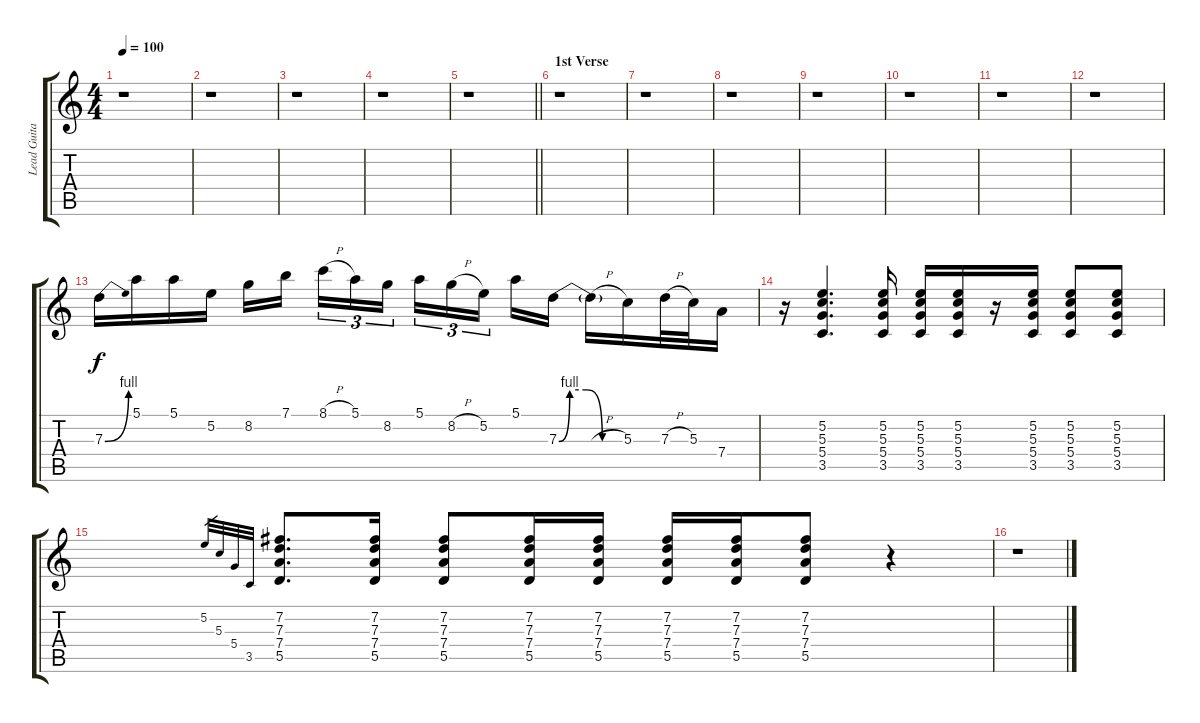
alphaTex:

\track ("Lead Guitar" "Lead Guita") {instrument distortionguitar}
\staff {score tabs}
\tuning (E4 B3 G3 D3 A2 E2) {hide}
\ts (4 4)
\tempo 100
\clef g2
\ks c
r.1{dy f instrument distortionguitar} |
r.1 |
r.1 |
r.1 |
\barLineRight lightlight
r.1 |
\section ("" "1st Verse")
r.1 |
r.1 |
r.1 |
r.1 |
r.1 |
r.1 |
r.1 |
7.3{be (bend 0 0 60 4)}.16 5.1.16 5.1.16 5.2.16 8.2.16 7.1.16{beam splitsecondary} 8.1{h}.16{tu (3 2)} 5.1.16{tu (3 2)} 8.2.16{tu (3 2)} 5.1.16{tu (3 2)} 8.2{h}.16{tu (3 2)} 5.2.16{tu (3 2) beam splitsecondary} 5.1.16 7.3{be (custom 0 0 10 4 25 4 40 0 60 0)}.16 7.3{h t}.16 5.3.16 7.3{h}.32 5.3.32 7.4.16 |
r.16 (5.2 5.3 5.4 3.5).4{d} (5.2 5.3 5.4 3.5).16 (5.2 5.3 5.4 3.5).16 (5.2 5.3 5.4 3.5).16 r.16 (5.2 5.3 5.4 3.5).16 (5.2 5.3 5.4 3.5).8 (5.2 5.3 5.4 3.5).8 |
5.2.32{gr} 5.3.32{gr} 5.4.32{gr} 3.5.32{gr} (7.2 7.3 7.4 5.5).8{d} (7.2 7.3 7.4 5.5).16 (7.2 7.3 7.4 5.5).8 (7.2 7.3 7.4 5.5).16 (7.2 7.3 7.4 5.5).16 (7.2 7.3 7.4 5.5).16 (7.2 7.3 7.4 5.5).16 (7.2 7.3 7.4 5.5).8 r.4 |
r.1
